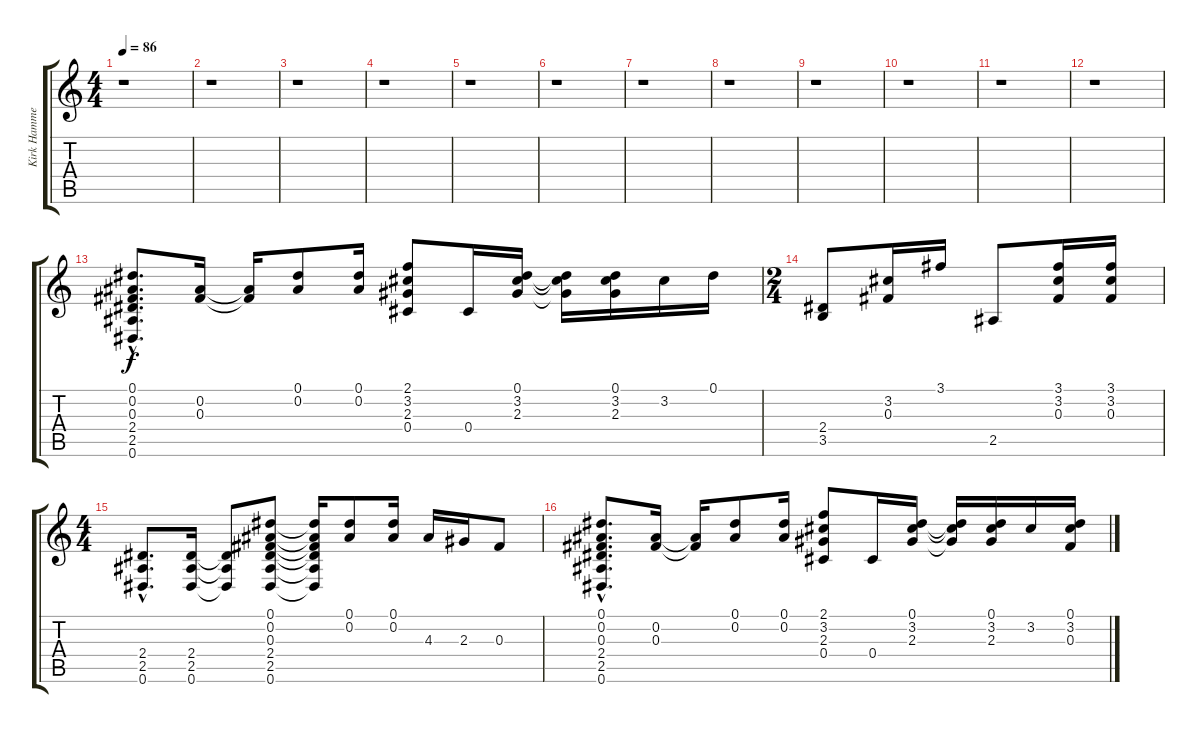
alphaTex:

\track ("Kirk Hammet (clean)" "Kirk Hamme") {instrument electricguitarclean}
\staff {score tabs}
\tuning (Eb4 Bb3 Gb3 Db3 Ab2 Eb2) {hide}
\ts (4 4)
\tempo 86
\clef g2
\ks c
r.1{dy f instrument electricguitarclean} |
r.1 |
r.1 |
r.1 |
r.1 |
r.1 |
r.1 |
r.1 |
r.1 |
r.1 |
r.1 |
r.1 |
(0.1{hac} 0.2{hac} 0.3{hac} 2.4{hac} 2.5{hac} 0.6{hac}).8{d} (0.2 0.3).16 (0.2{t} 0.3{t}).16 (0.1 0.2).8 (0.1 0.2).16 (2.1 3.2 2.3 0.4).8 0.4.16 (0.1 3.2 2.3).16 (0.1{t} 3.2{t} 2.3{t}).16 (0.1 3.2 2.3).16 3.2.16 0.1.16 |
\ts (2 4)
(2.4 3.5).8 (3.2 0.3).16 3.1.16 2.5.8 (3.1 3.2 0.3).16 (3.1 3.2 0.3).16 |
\ts (4 4)
(2.4{hac} 2.5{hac} 0.6{hac}).8{d} (2.4 2.5 0.6).16 (2.4{t} 2.5{t} 0.6{t}).8 (0.1 0.2 0.3 2.4 2.5 0.6).8 (0.1{t} 0.2{t} 0.3{t} 2.4{t} 2.5{t} 0.6{t}).16 (0.1 0.2).8 (0.1 0.2).16 4.3.16 2.3.16 0.3.8 |
(0.1{hac} 0.2{hac} 0.3{hac} 2.4{hac} 2.5{hac} 0.6{hac}).8{d} (0.2 0.3).16 (0.2{t} 0.3{t}).16 (0.1 0.2).8 (0.1 0.2).16 (2.1 3.2 2.3 0.4).8 0.4.16 (0.1 3.2 2.3).16 (0.1{t} 3.2{t} 2.3{t}).16 (0.1 3.2 2.3).16 3.2.16 (0.1 3.2 0.3).16
